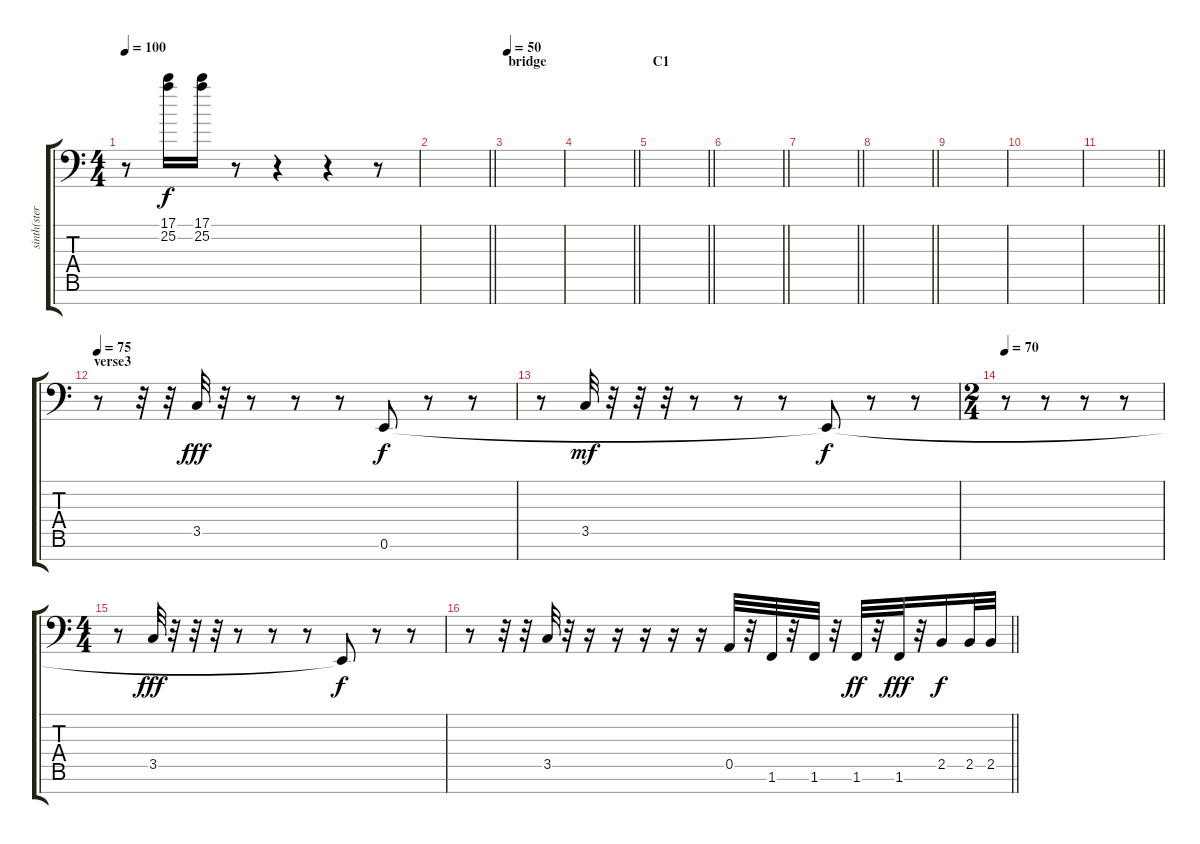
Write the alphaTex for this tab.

\track ("sinth(stereo R)" "sinth(ster") {instrument lead1square}
\staff {score tabs}
\tuning (E4 B3 G3 D3 A2 E2 C-1) {hide}
\ts (4 4)
\tempo 100
\clef f4
\ks c
r.8{dy f} (17.1 25.2).16 (17.1 25.2).16 r.8 r.4 r.4 r.8 |
\barLineRight lightlight
|
\section ("" "bridge")
\tempo 50
|
\barLineRight lightlight
|
\section ("" "C1")
\barLineRight lightlight
|
\barLineRight lightlight
|
\barLineRight lightlight
|
\barLineRight lightlight
|
|
|
\barLineRight lightlight
|
\section ("" "verse3")
\tempo 75
r.8 r.32 r.32 3.5.32{dy fff} r.32 r.8 r.8 r.8 0.6.8{dy f} r.8 r.8 |
r.8 3.5.32{dy mf} r.32 r.32 r.32 r.8 r.8 r.8 0.6{t}.8{dy f} r.8 r.8 |
\ts (2 4)
\tempo 70
r.8 r.8 r.8 r.8 |
\ts (4 4)
r.8 3.5.32{dy fff} r.32 r.32 r.32 r.8 r.8 r.8 0.6{t}.8{dy f} r.8 r.8 |
\barLineRight lightlight
r.8 r.32 r.32 3.5.32 r.32 r.16 r.16 r.16 r.16 r.16 0.5.32 r.32 1.6.32 r.32 1.6.32 r.32 1.6.32{dy ff} r.32 1.6.32{dy fff} r.32 2.5.16{dy f} 2.5.32 2.5.32
